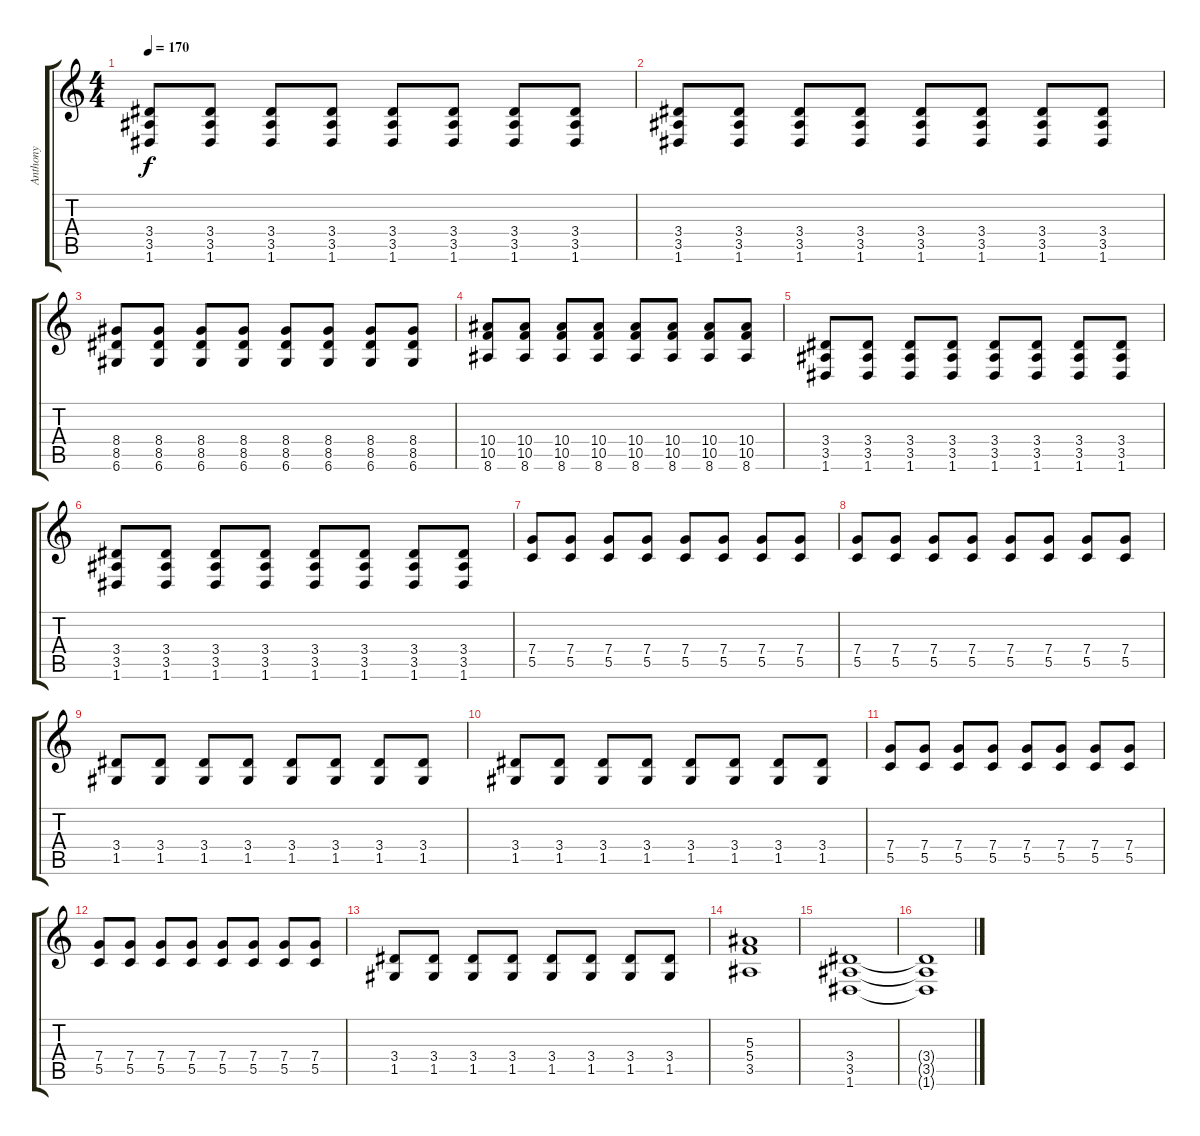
\track ("Anthony" "Anthony") {instrument distortionguitar}
\staff {score tabs}
\tuning (D4 A3 F3 C3 G2 D2) {hide}
\ts (4 4)
\tempo 170
\clef g2
\ks c
(3.4 3.5 1.6).8{dy f} (3.4 3.5 1.6).8 (3.4 3.5 1.6).8 (3.4 3.5 1.6).8 (3.4 3.5 1.6).8 (3.4 3.5 1.6).8 (3.4 3.5 1.6).8 (3.4 3.5 1.6).8 |
(3.4 3.5 1.6).8 (3.4 3.5 1.6).8 (3.4 3.5 1.6).8 (3.4 3.5 1.6).8 (3.4 3.5 1.6).8 (3.4 3.5 1.6).8 (3.4 3.5 1.6).8 (3.4 3.5 1.6).8 |
(8.4 8.5 6.6).8 (8.4 8.5 6.6).8 (8.4 8.5 6.6).8 (8.4 8.5 6.6).8 (8.4 8.5 6.6).8 (8.4 8.5 6.6).8 (8.4 8.5 6.6).8 (8.4 8.5 6.6).8 |
(10.4 10.5 8.6).8 (10.4 10.5 8.6).8 (10.4 10.5 8.6).8 (10.4 10.5 8.6).8 (10.4 10.5 8.6).8 (10.4 10.5 8.6).8 (10.4 10.5 8.6).8 (10.4 10.5 8.6).8 |
(3.4 3.5 1.6).8 (3.4 3.5 1.6).8 (3.4 3.5 1.6).8 (3.4 3.5 1.6).8 (3.4 3.5 1.6).8 (3.4 3.5 1.6).8 (3.4 3.5 1.6).8 (3.4 3.5 1.6).8 |
(3.4 3.5 1.6).8 (3.4 3.5 1.6).8 (3.4 3.5 1.6).8 (3.4 3.5 1.6).8 (3.4 3.5 1.6).8 (3.4 3.5 1.6).8 (3.4 3.5 1.6).8 (3.4 3.5 1.6).8 |
(7.4 5.5).8 (7.4 5.5).8 (7.4 5.5).8 (7.4 5.5).8 (7.4 5.5).8 (7.4 5.5).8 (7.4 5.5).8 (7.4 5.5).8 |
(7.4 5.5).8 (7.4 5.5).8 (7.4 5.5).8 (7.4 5.5).8 (7.4 5.5).8 (7.4 5.5).8 (7.4 5.5).8 (7.4 5.5).8 |
(3.4 1.5).8 (3.4 1.5).8 (3.4 1.5).8 (3.4 1.5).8 (3.4 1.5).8 (3.4 1.5).8 (3.4 1.5).8 (3.4 1.5).8 |
(3.4 1.5).8 (3.4 1.5).8 (3.4 1.5).8 (3.4 1.5).8 (3.4 1.5).8 (3.4 1.5).8 (3.4 1.5).8 (3.4 1.5).8 |
(7.4 5.5).8 (7.4 5.5).8 (7.4 5.5).8 (7.4 5.5).8 (7.4 5.5).8 (7.4 5.5).8 (7.4 5.5).8 (7.4 5.5).8 |
(7.4 5.5).8 (7.4 5.5).8 (7.4 5.5).8 (7.4 5.5).8 (7.4 5.5).8 (7.4 5.5).8 (7.4 5.5).8 (7.4 5.5).8 |
(3.4 1.5).8 (3.4 1.5).8 (3.4 1.5).8 (3.4 1.5).8 (3.4 1.5).8 (3.4 1.5).8 (3.4 1.5).8 (3.4 1.5).8 |
(5.3 5.4 3.5).1 |
(3.4 3.5 1.6).1 |
(3.4{t} 3.5{t} 1.6{t}).1
